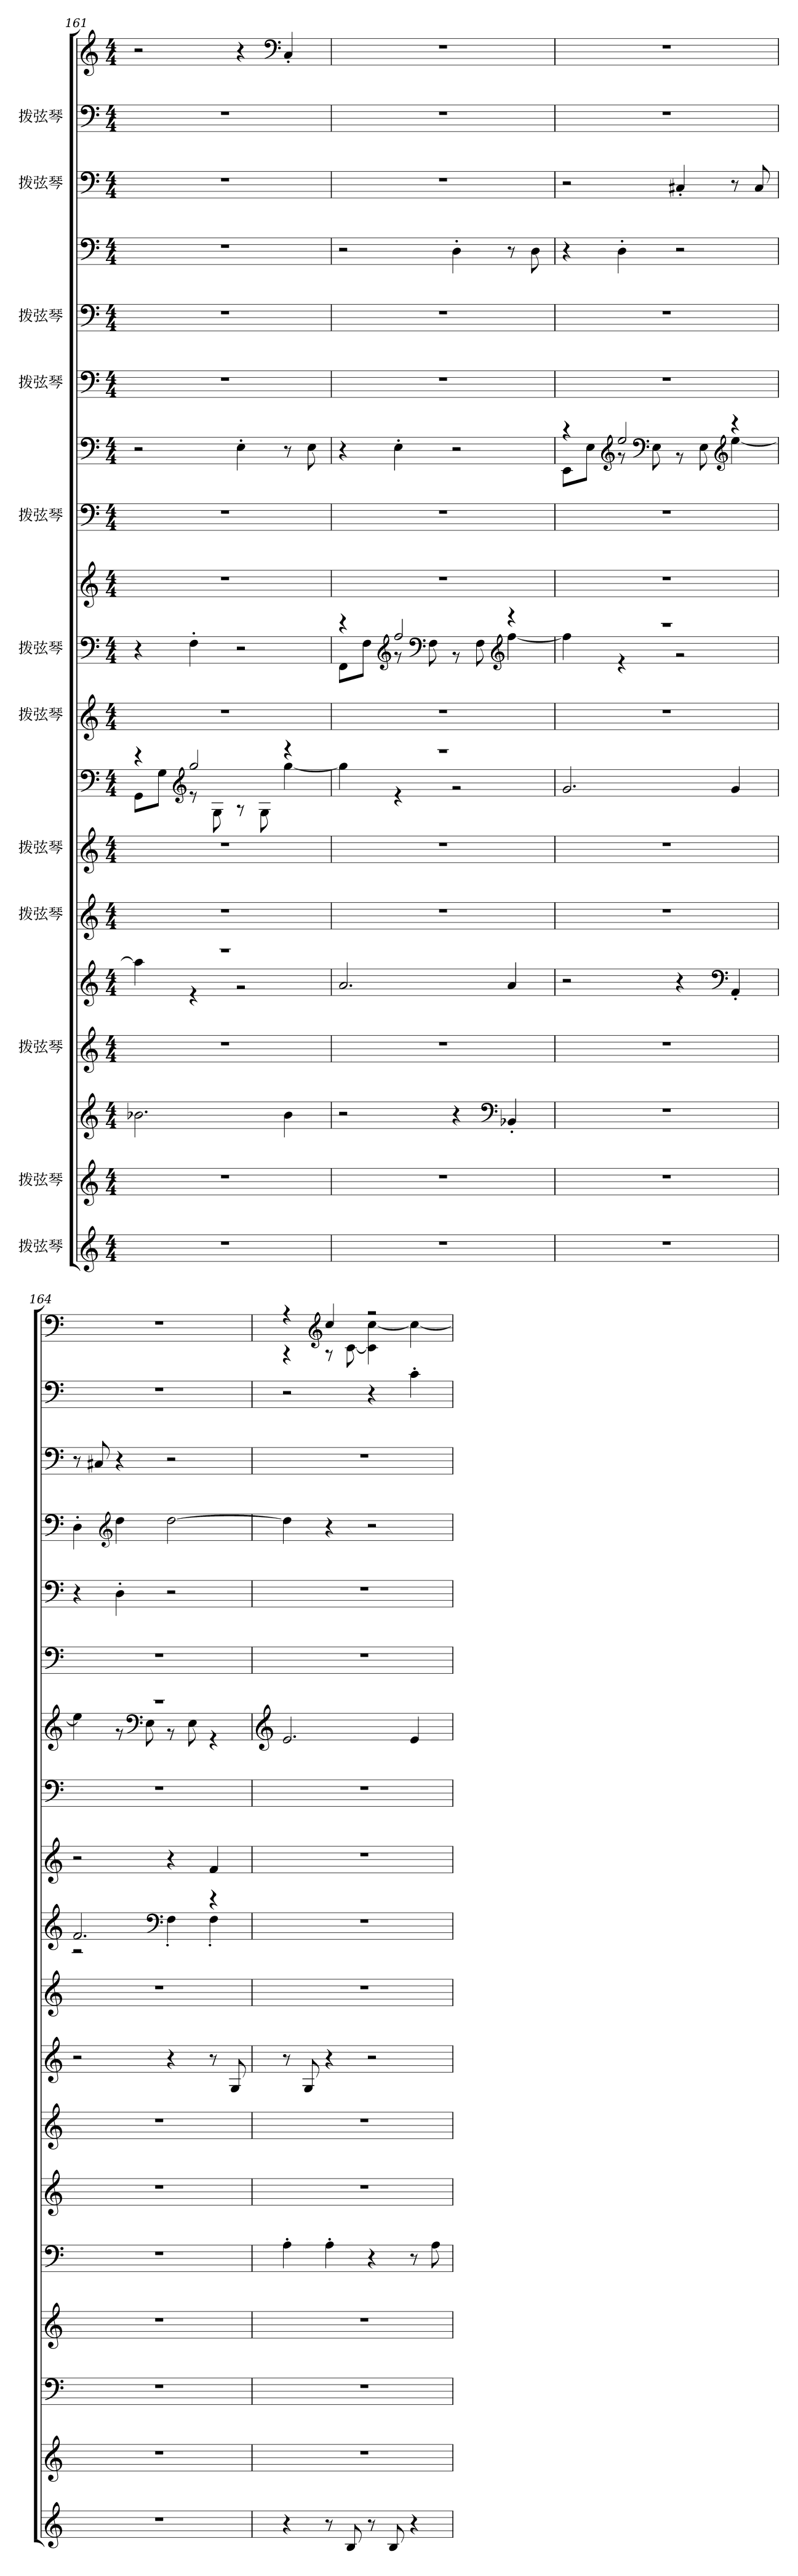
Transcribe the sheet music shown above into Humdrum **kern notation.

**kern	**kern	**kern	**kern	**kern	**kern	**kern	**kern	**kern	**kern	**kern	**kern	**kern	**kern	**kern	**kern	**kern	**kern	**kern
*part12	*part11	*part11	*part10	*part10	*part9	*part8	*part8	*part7	*part6	*part6	*part5	*part5	*part4	*part3	*part3	*part2	*part1	*part1
*staff19	*staff18	*staff17	*staff16	*staff15	*staff14	*staff13	*staff12	*staff11	*staff10	*staff9	*staff8	*staff7	*staff6	*staff5	*staff4	*staff3	*staff2	*staff1
*I"拨弦琴	*I"拨弦琴	*	*I"拨弦琴	*	*I"拨弦琴	*I"拨弦琴	*	*I"拨弦琴	*I"拨弦琴	*	*I"拨弦琴	*	*I"拨弦琴	*I"拨弦琴	*	*I"拨弦琴	*I"拨弦琴	*
*clefG2	*clefG2	*clefG2	*clefG2	*clefG2	*clefG2	*clefG2	*clefF4	*clefG2	*clefF4	*clefG2	*clefF4	*clefF4	*clefF4	*clefF4	*clefF4	*clefF4	*clefF4	*clefG2
*k[]	*k[]	*k[]	*k[]	*k[]	*k[]	*k[]	*k[]	*k[]	*k[]	*k[]	*k[]	*k[]	*k[]	*k[]	*k[]	*k[]	*k[]	*k[]
*M4/4	*M4/4	*M4/4	*M4/4	*M4/4	*M4/4	*M4/4	*M4/4	*M4/4	*M4/4	*M4/4	*M4/4	*M4/4	*M4/4	*M4/4	*M4/4	*M4/4	*M4/4	*M4/4
=161	=161	=161	=161	=161	=161	=161	=161	=161	=161	=161	=161	=161	=161	=161	=161	=161	=161	=161
*	*	*	*	*^	*	*	*^	*	*	*	*	*	*	*	*	*	*	*
1r	1r	2.b-X\	1r	1r	4aa\]	1r	1r	4r	8GG\L	1r	4r	1r	1r	2r	1r	1r	1r	1r	1r	2r
.	.	.	.	.	.	.	.	.	8G\J	.	.	.	.	.	.	.	.	.	.	.
*	*	*	*	*	*	*	*	*clefG2	*	*	*	*	*	*	*	*	*	*	*	*
.	.	.	.	.	4r	.	.	2gg/	8r	.	4F'\	.	.	.	.	.	.	.	.	.
.	.	.	.	.	.	.	.	.	8G\	.	.	.	.	.	.	.	.	.	.	.
.	.	.	.	.	2r	.	.	.	8r	.	2r	.	.	4E'\	.	.	.	.	.	4r
.	.	.	.	.	.	.	.	.	8G\	.	.	.	.	.	.	.	.	.	.	.
*	*	*	*	*	*	*	*	*	*	*	*	*	*	*	*	*	*	*	*	*clefF4
.	.	4b-\	.	.	.	.	.	4r	[4gg\	.	.	.	.	8r	.	.	.	.	.	4C'/
.	.	.	.	.	.	.	.	.	.	.	.	.	.	8E\	.	.	.	.	.	.
*	*	*	*	*v	*v	*	*	*	*	*	*	*	*	*	*	*	*	*	*	*
!!LO:PB:g=z
=162	=162	=162	=162	=162	=162	=162	=162	=162	=162	=162	=162	=162	=162	=162	=162	=162	=162	=162	=162
*	*	*	*	*	*	*	*	*	*	*^	*	*	*	*	*	*	*	*	*
1r	1r	2r	1r	2.a/	1r	1r	1r	4gg\]	1r	4r	8FF\L	1r	1r	4r	1r	1r	2r	1r	1r	1r
.	.	.	.	.	.	.	.	.	.	.	8F\J	.	.	.	.	.	.	.	.	.
*	*	*	*	*	*	*	*	*	*	*clefG2	*	*	*	*	*	*	*	*	*	*
.	.	.	.	.	.	.	.	4r	.	2ff/	8r	.	.	4E'\	.	.	.	.	.	.
*	*	*	*	*	*	*	*	*	*	*clefF4	*	*	*	*	*	*	*	*	*	*
.	.	.	.	.	.	.	.	.	.	.	8F\	.	.	.	.	.	.	.	.	.
.	.	4r	.	.	.	.	.	2r	.	.	8r	.	.	2r	.	.	4D'\	.	.	.
.	.	.	.	.	.	.	.	.	.	.	8F\	.	.	.	.	.	.	.	.	.
*	*	*clefF4	*	*	*	*	*	*	*	*clefG2	*	*	*	*	*	*	*	*	*	*
.	.	4BB-X'/	.	4a/	.	.	.	.	.	4r	[4ff\	.	.	.	.	.	8r	.	.	.
.	.	.	.	.	.	.	.	.	.	.	.	.	.	.	.	.	8D\	.	.	.
*	*	*	*	*	*	*	*v	*v	*	*	*	*	*	*	*	*	*	*	*	*
=163	=163	=163	=163	=163	=163	=163	=163	=163	=163	=163	=163	=163	=163	=163	=163	=163	=163	=163	=163
*	*	*	*	*	*	*	*	*	*	*	*	*	*^	*	*	*	*	*	*
1r	1r	1r	1r	2r	1r	1r	2.g/	1r	1r	4ff\]	1r	1r	4r	8EE\L	1r	1r	4r	2r	1r	1r
.	.	.	.	.	.	.	.	.	.	.	.	.	.	8E\J	.	.	.	.	.	.
*	*	*	*	*	*	*	*	*	*	*	*	*	*clefG2	*	*	*	*	*	*	*
.	.	.	.	.	.	.	.	.	.	4r	.	.	2ee/	8r	.	.	4D'\	.	.	.
*	*	*	*	*	*	*	*	*	*	*	*	*	*clefF4	*	*	*	*	*	*	*
.	.	.	.	.	.	.	.	.	.	.	.	.	.	8E\	.	.	.	.	.	.
.	.	.	.	4r	.	.	.	.	.	2r	.	.	.	8r	.	.	2r	4C#X'/	.	.
.	.	.	.	.	.	.	.	.	.	.	.	.	.	8E\	.	.	.	.	.	.
*	*	*	*	*clefF4	*	*	*	*	*	*	*	*	*clefG2	*	*	*	*	*	*	*
.	.	.	.	4AA'/	.	.	4g/	.	.	.	.	.	4r	[4ee\	.	.	.	8r	.	.
.	.	.	.	.	.	.	.	.	.	.	.	.	.	.	.	.	.	8C#/	.	.
=164	=164	=164	=164	=164	=164	=164	=164	=164	=164	=164	=164	=164	=164	=164	=164	=164	=164	=164	=164	=164
1r	1r	1r	1r	1r	1r	1r	2r	1r	2.f/	2r	2r	1r	1r	4ee\]	1r	4r	4D'\	8r	1r	1r
.	.	.	.	.	.	.	.	.	.	.	.	.	.	.	.	.	.	8C#X/	.	.
*	*	*	*	*	*	*	*	*	*	*	*	*	*	*	*	*	*clefG2	*	*	*
.	.	.	.	.	.	.	.	.	.	.	.	.	.	8r	.	4D'\	4dd\	4r	.	.
*	*	*	*	*	*	*	*	*	*	*	*	*	*clefF4	*	*	*	*	*	*	*
.	.	.	.	.	.	.	.	.	.	.	.	.	.	8E\	.	.	.	.	.	.
*	*	*	*	*	*	*	*	*	*clefF4	*	*	*	*	*	*	*	*	*	*	*
.	.	.	.	.	.	.	4r	.	.	4F'\	4r	.	.	8r	.	2r	[2dd\	2r	.	.
.	.	.	.	.	.	.	.	.	.	.	.	.	.	8E\	.	.	.	.	.	.
.	.	.	.	.	.	.	8r	.	4r	4F'\	4f/	.	.	4r	.	.	.	.	.	.
.	.	.	.	.	.	.	8G/	.	.	.	.	.	.	.	.	.	.	.	.	.
*	*	*	*	*	*	*	*	*	*v	*v	*	*	*v	*v	*	*	*	*	*	*
!!LO:PB:g=z
=165	=165	=165	=165	=165	=165	=165	=165	=165	=165	=165	=165	=165	=165	=165	=165	=165	=165	=165
*	*	*	*	*	*	*	*	*	*	*	*	*clefG2	*	*	*	*	*	*
*	*	*	*	*	*	*	*	*	*	*	*	*	*	*	*	*	*	*^
4r	1r	1r	1r	4A'\	1r	1r	8r	1r	1r	1r	1r	2.e/	1r	1r	4dd\]	1r	2r	4r	4r
.	.	.	.	.	.	.	8G/	.	.	.	.	.	.	.	.	.	.	.	.
*	*	*	*	*	*	*	*	*	*	*	*	*	*	*	*	*	*	*clefG2	*
8r	.	.	.	4A'\	.	.	4r	.	.	.	.	.	.	.	4r	.	.	4cc/	8r
8B/	.	.	.	.	.	.	.	.	.	.	.	.	.	.	.	.	.	.	[8c\
8r	.	.	.	4r	.	.	2r	.	.	.	.	.	.	.	2r	.	4r	2r	4c\] [4cc\
8B/	.	.	.	.	.	.	.	.	.	.	.	.	.	.	.	.	.	.	.
4r	.	.	.	8r	.	.	.	.	.	.	.	4e/	.	.	.	.	4c'\	.	4cc\_
.	.	.	.	8A\	.	.	.	.	.	.	.	.	.	.	.	.	.	.	.
*	*	*	*	*	*	*	*	*	*	*	*	*	*	*	*	*	*	*v	*v
=	=	=	=	=	=	=	=	=	=	=	=	=	=	=	=	=	=	=
*-	*-	*-	*-	*-	*-	*-	*-	*-	*-	*-	*-	*-	*-	*-	*-	*-	*-	*-
